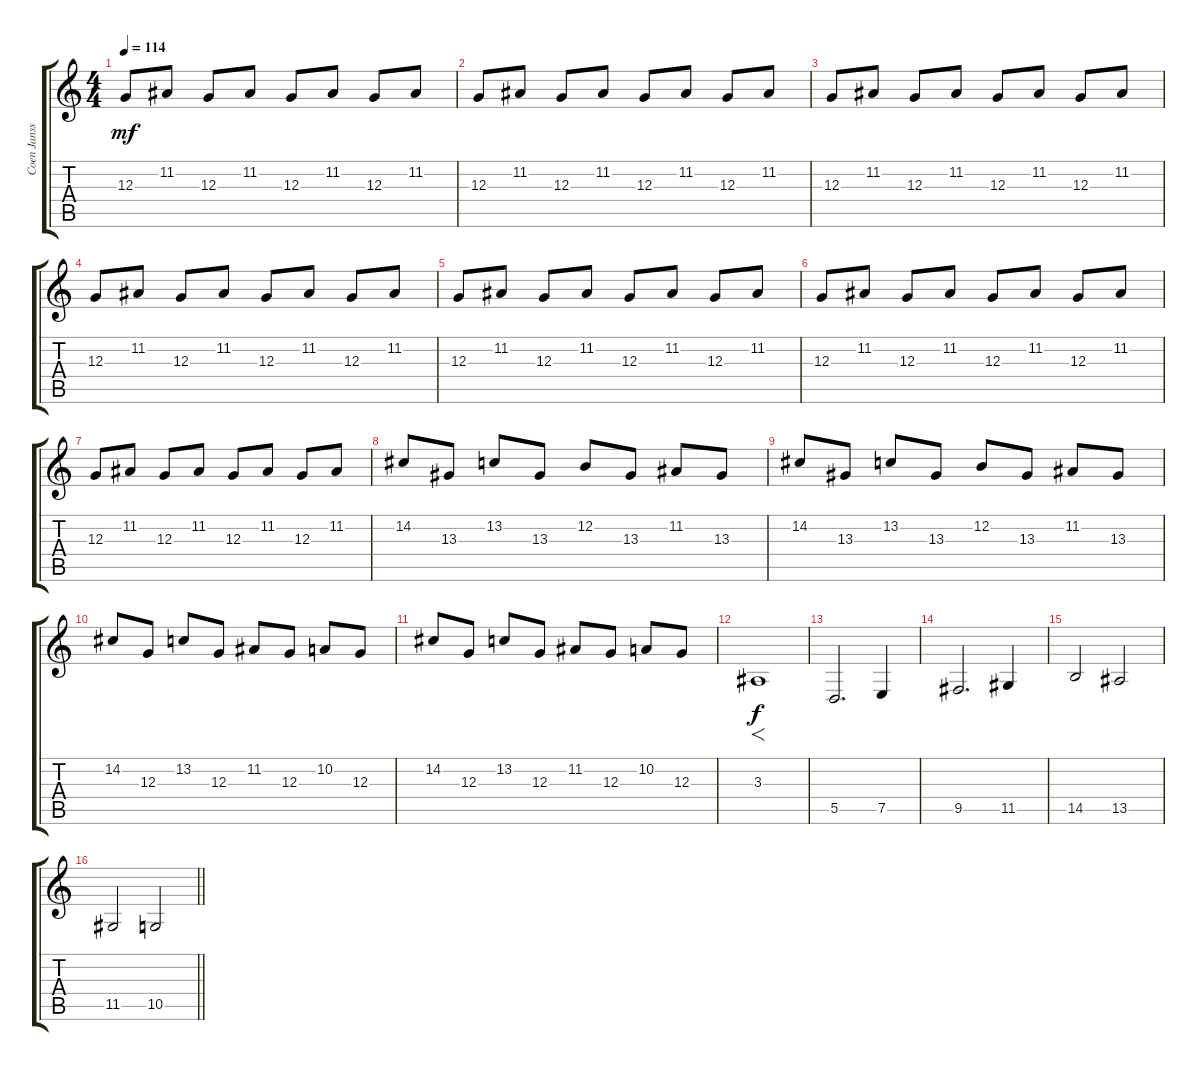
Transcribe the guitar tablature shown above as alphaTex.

\track ("Coen Janssen" "Coen Janss") {instrument tremolostrings}
\staff {score tabs}
\tuning (E4 B3 G3 D3 A2 E2) {hide}
\ts (4 4)
\tempo 114
\clef g2
\ks c
12.3.8{dy mf} 11.2.8 12.3.8 11.2.8 12.3.8 11.2.8 12.3.8 11.2.8 |
12.3.8 11.2.8 12.3.8 11.2.8 12.3.8 11.2.8 12.3.8 11.2.8 |
12.3.8 11.2.8 12.3.8 11.2.8 12.3.8 11.2.8 12.3.8 11.2.8 |
12.3.8 11.2.8 12.3.8 11.2.8 12.3.8 11.2.8 12.3.8 11.2.8 |
12.3.8 11.2.8 12.3.8 11.2.8 12.3.8 11.2.8 12.3.8 11.2.8 |
12.3.8 11.2.8 12.3.8 11.2.8 12.3.8 11.2.8 12.3.8 11.2.8 |
12.3.8 11.2.8 12.3.8 11.2.8 12.3.8 11.2.8 12.3.8 11.2.8 |
14.2.8 13.3.8 13.2.8 13.3.8 12.2.8 13.3.8 11.2.8 13.3.8 |
14.2.8 13.3.8 13.2.8 13.3.8 12.2.8 13.3.8 11.2.8 13.3.8 |
14.2.8 12.3.8 13.2.8 12.3.8 11.2.8 12.3.8 10.2.8 12.3.8 |
14.2.8 12.3.8 13.2.8 12.3.8 11.2.8 12.3.8 10.2.8 12.3.8 |
3.3.1{f dy f} |
5.5.2{d} 7.5.4 |
9.5.2{d} 11.5.4 |
14.5.2 13.5.2 |
\barLineRight lightlight
11.5.2 10.5.2
